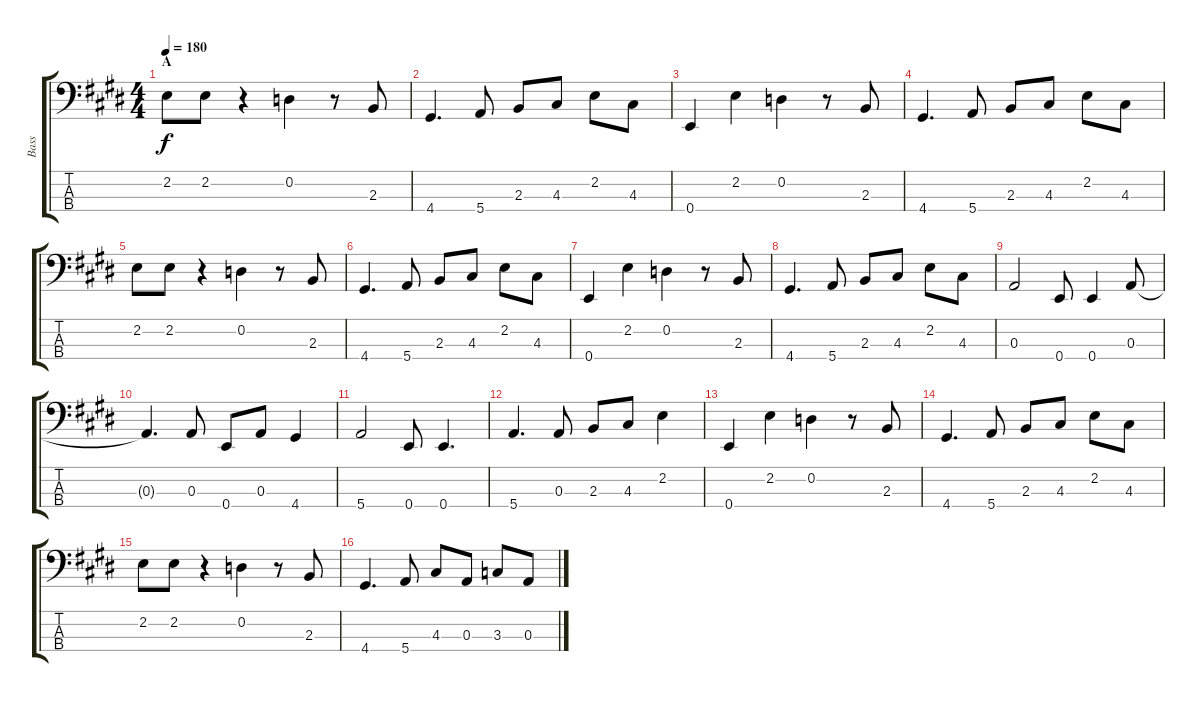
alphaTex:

\track ("Bass" "Bass") {instrument electricbassfinger bank 163}
\staff {score tabs}
\tuning (G2 D2 A1 E1) {hide}
\ts (4 4)
\section ("" "A")
\tempo 180
\clef f4
\ks e
2.2.8{dy f} 2.2.8 r.4 0.2.4 r.8 2.3.8 |
4.4.4{d} 5.4.8 2.3.8 4.3.8 2.2.8 4.3.8 |
0.4.4 2.2.4 0.2.4 r.8 2.3.8 |
4.4.4{d} 5.4.8 2.3.8 4.3.8 2.2.8 4.3.8 |
2.2.8 2.2.8 r.4 0.2.4 r.8 2.3.8 |
4.4.4{d} 5.4.8 2.3.8 4.3.8 2.2.8 4.3.8 |
0.4.4 2.2.4 0.2.4 r.8 2.3.8 |
4.4.4{d} 5.4.8 2.3.8 4.3.8 2.2.8 4.3.8 |
0.3.2 0.4.8 0.4.4 0.3.8 |
0.3{t}.4{d} 0.3.8 0.4.8 0.3.8 4.4.4 |
5.4.2 0.4.8 0.4.4{d} |
5.4.4{d} 0.3.8 2.3.8 4.3.8 2.2.4 |
0.4.4 2.2.4 0.2.4 r.8 2.3.8 |
4.4.4{d} 5.4.8 2.3.8 4.3.8 2.2.8 4.3.8 |
2.2.8 2.2.8 r.4 0.2.4 r.8 2.3.8 |
4.4.4{d} 5.4.8 4.3.8 0.3.8 3.3.8 0.3.8
